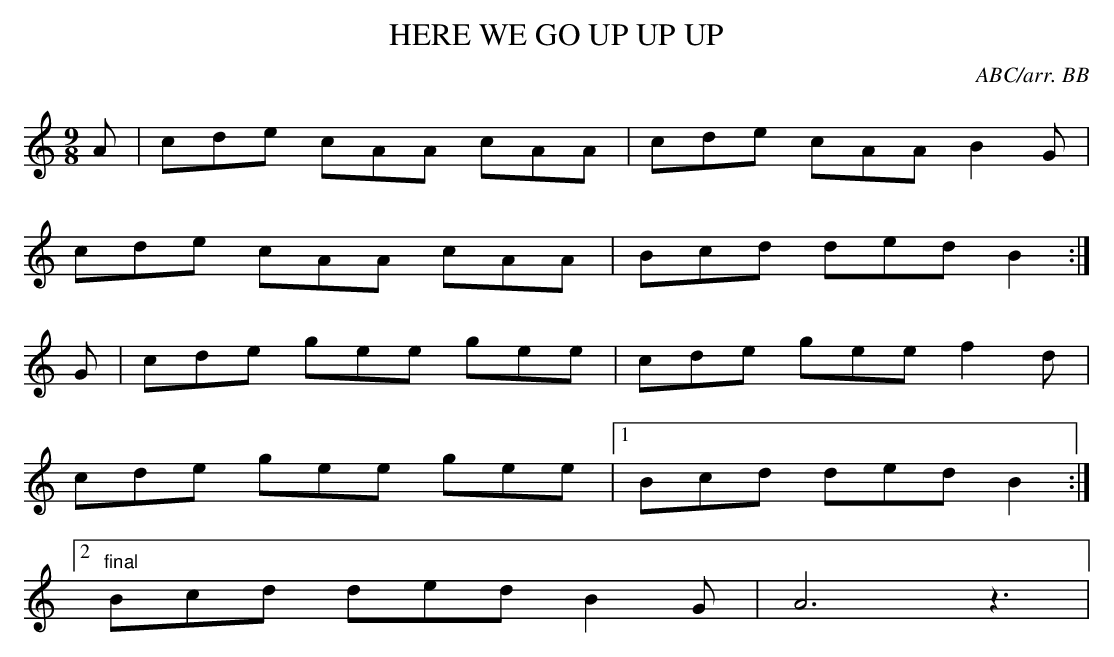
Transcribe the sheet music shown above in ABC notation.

X:1
T:HERE WE GO UP UP UP
C:ABC/arr. BB
'Dancing Master, 1721'".
M:9/8
L:1/8
K:Am
A|cde cAA cAA|cde cAA B2G|
cde cAA cAA|Bcd ded B2 :|
G|cde gee gee|cde gee f2d|
cde gee gee|1 Bcd ded B2 :|
[2 "final"Bcd ded B2G|A6z3|
